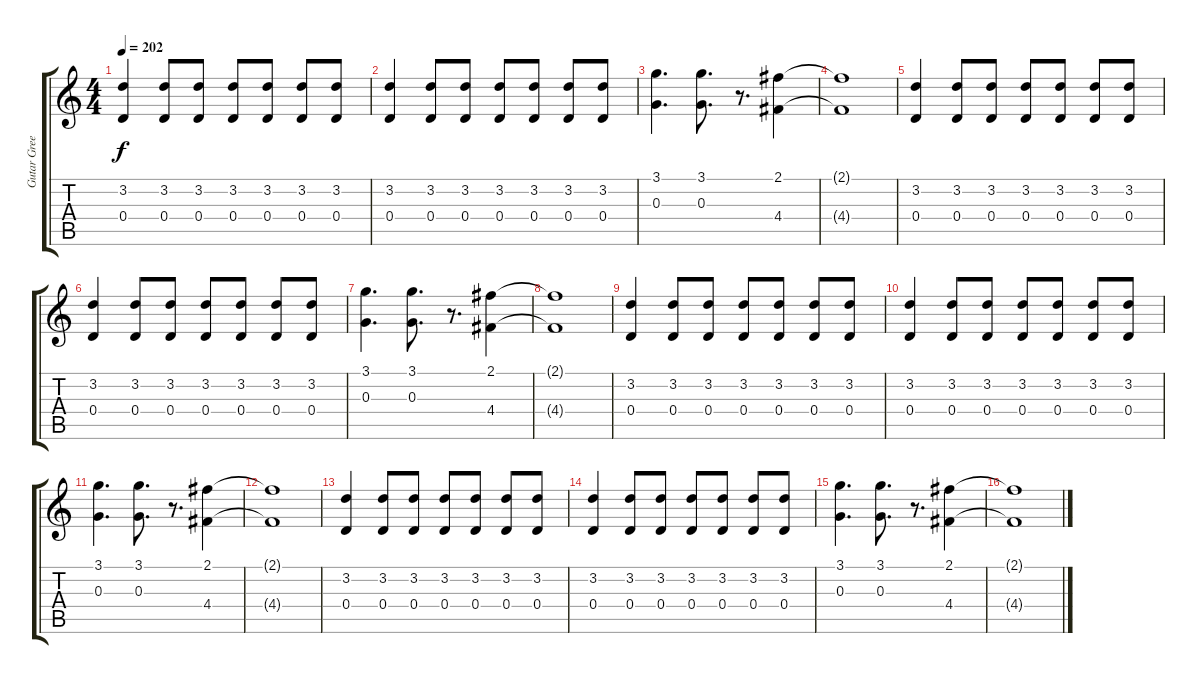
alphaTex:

\track ("Gutar Green" "Gutar Gree") {instrument acousticguitarnylon}
\staff {score tabs}
\tuning (E4 B3 G3 D3 A2 E2) {hide}
\ts (4 4)
\tempo 202
\clef g2
\ks c
(3.2 0.4).4{dy f} (3.2 0.4).8 (3.2 0.4).8 (3.2 0.4).8 (3.2 0.4).8 (3.2 0.4).8 (3.2 0.4).8 |
(3.2 0.4).4 (3.2 0.4).8 (3.2 0.4).8 (3.2 0.4).8 (3.2 0.4).8 (3.2 0.4).8 (3.2 0.4).8 |
(3.1 0.3).4{d} (3.1 0.3).8{d} r.8{d} (2.1 4.4).4 |
(2.1{t} 4.4{t}).1 |
(3.2 0.4).4 (3.2 0.4).8 (3.2 0.4).8 (3.2 0.4).8 (3.2 0.4).8 (3.2 0.4).8 (3.2 0.4).8 |
(3.2 0.4).4 (3.2 0.4).8 (3.2 0.4).8 (3.2 0.4).8 (3.2 0.4).8 (3.2 0.4).8 (3.2 0.4).8 |
(3.1 0.3).4{d} (3.1 0.3).8{d} r.8{d} (2.1 4.4).4 |
(2.1{t} 4.4{t}).1 |
(3.2 0.4).4 (3.2 0.4).8 (3.2 0.4).8 (3.2 0.4).8 (3.2 0.4).8 (3.2 0.4).8 (3.2 0.4).8 |
(3.2 0.4).4 (3.2 0.4).8 (3.2 0.4).8 (3.2 0.4).8 (3.2 0.4).8 (3.2 0.4).8 (3.2 0.4).8 |
(3.1 0.3).4{d} (3.1 0.3).8{d} r.8{d} (2.1 4.4).4 |
(2.1{t} 4.4{t}).1 |
(3.2 0.4).4 (3.2 0.4).8 (3.2 0.4).8 (3.2 0.4).8 (3.2 0.4).8 (3.2 0.4).8 (3.2 0.4).8 |
(3.2 0.4).4 (3.2 0.4).8 (3.2 0.4).8 (3.2 0.4).8 (3.2 0.4).8 (3.2 0.4).8 (3.2 0.4).8 |
(3.1 0.3).4{d} (3.1 0.3).8{d} r.8{d} (2.1 4.4).4 |
(2.1{t} 4.4{t}).1
